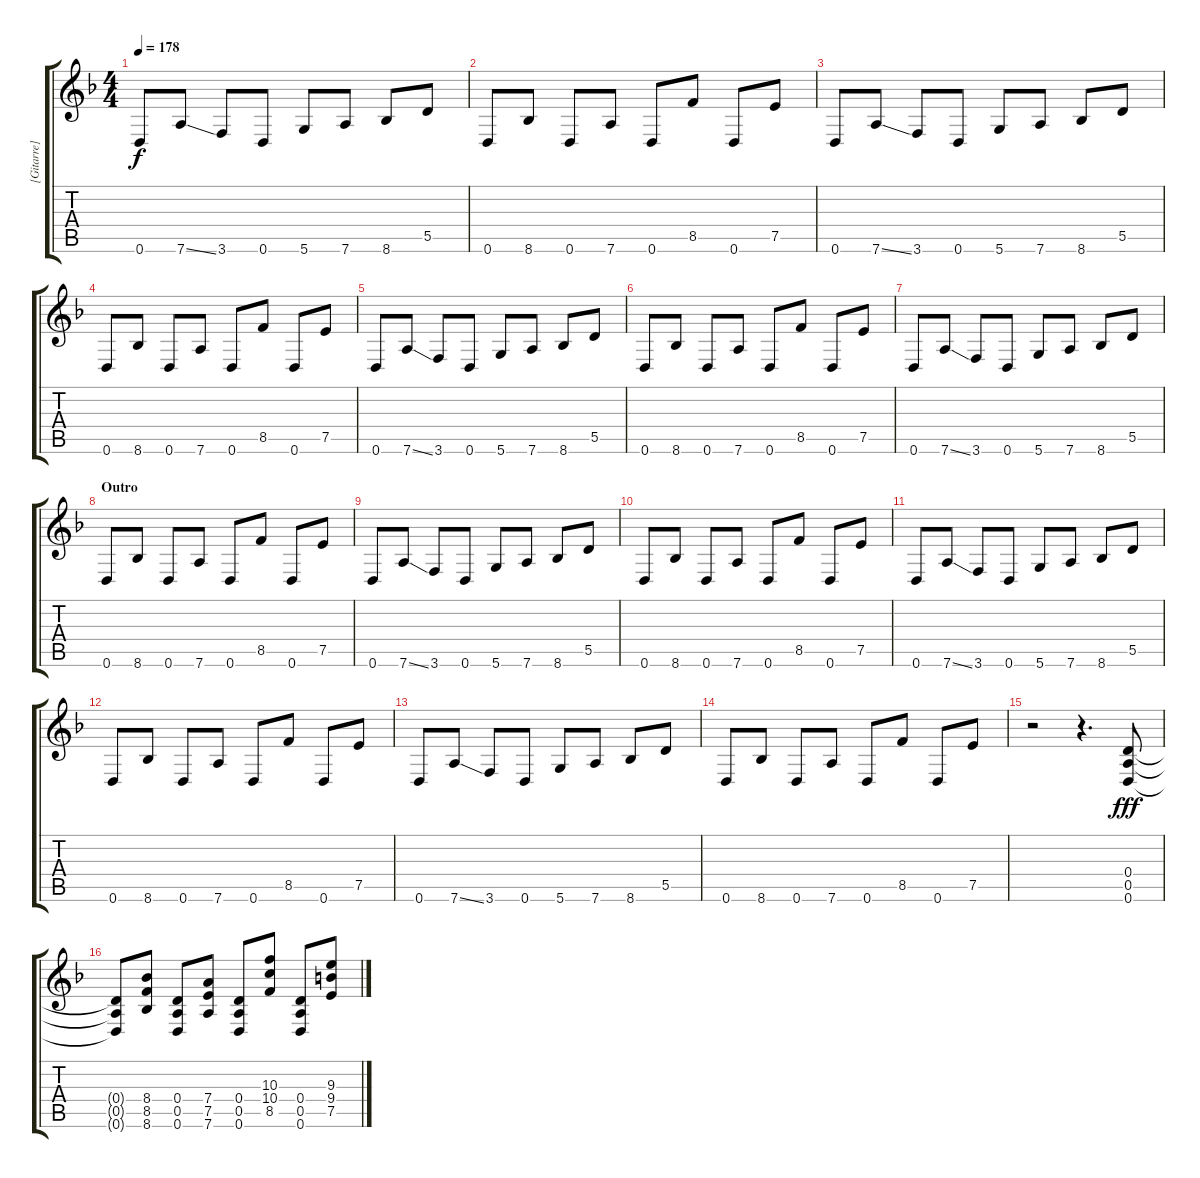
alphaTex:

\track ("[Gitarre]" "[Gitarre]") {instrument distortionguitar}
\staff {score tabs}
\tuning (E4 B3 G3 D3 A2 D2) {hide}
\ts (4 4)
\tempo 178
\clef g2
\ks dminor
0.6.8{dy f} 7.6{ss}.8 3.6.8 0.6.8 5.6.8 7.6.8 8.6.8 5.5.8 |
0.6.8 8.6.8 0.6.8 7.6.8 0.6.8 8.5.8 0.6.8 7.5.8 |
0.6.8 7.6{ss}.8 3.6.8 0.6.8 5.6.8 7.6.8 8.6.8 5.5.8 |
0.6.8 8.6.8 0.6.8 7.6.8 0.6.8 8.5.8 0.6.8 7.5.8 |
0.6.8 7.6{ss}.8 3.6.8 0.6.8 5.6.8 7.6.8 8.6.8 5.5.8 |
0.6.8 8.6.8 0.6.8 7.6.8 0.6.8 8.5.8 0.6.8 7.5.8 |
0.6.8 7.6{ss}.8 3.6.8 0.6.8 5.6.8 7.6.8 8.6.8 5.5.8 |
\section ("" "Outro")
0.6.8 8.6.8 0.6.8 7.6.8 0.6.8 8.5.8 0.6.8 7.5.8 |
0.6.8 7.6{ss}.8 3.6.8 0.6.8 5.6.8 7.6.8 8.6.8 5.5.8 |
0.6.8 8.6.8 0.6.8 7.6.8 0.6.8 8.5.8 0.6.8 7.5.8 |
0.6.8 7.6{ss}.8 3.6.8 0.6.8 5.6.8 7.6.8 8.6.8 5.5.8 |
0.6.8 8.6.8 0.6.8 7.6.8 0.6.8 8.5.8 0.6.8 7.5.8 |
0.6.8 7.6{ss}.8 3.6.8 0.6.8 5.6.8 7.6.8 8.6.8 5.5.8 |
0.6.8 8.6.8 0.6.8 7.6.8 0.6.8 8.5.8 0.6.8 7.5.8 |
r.2 r.4{d} (0.4 0.5 0.6).8{dy fff volume 16 instrument distortionguitar} |
(0.4{t} 0.5{t} 0.6{t}).8 (8.4 8.5 8.6).8{volume 16 instrument distortionguitar} (0.4 0.5 0.6).8 (7.4 7.5 7.6).8 (0.4 0.5 0.6).8 (10.3 10.4 8.5).8 (0.4 0.5 0.6).8 (9.3 9.4 7.5).8
